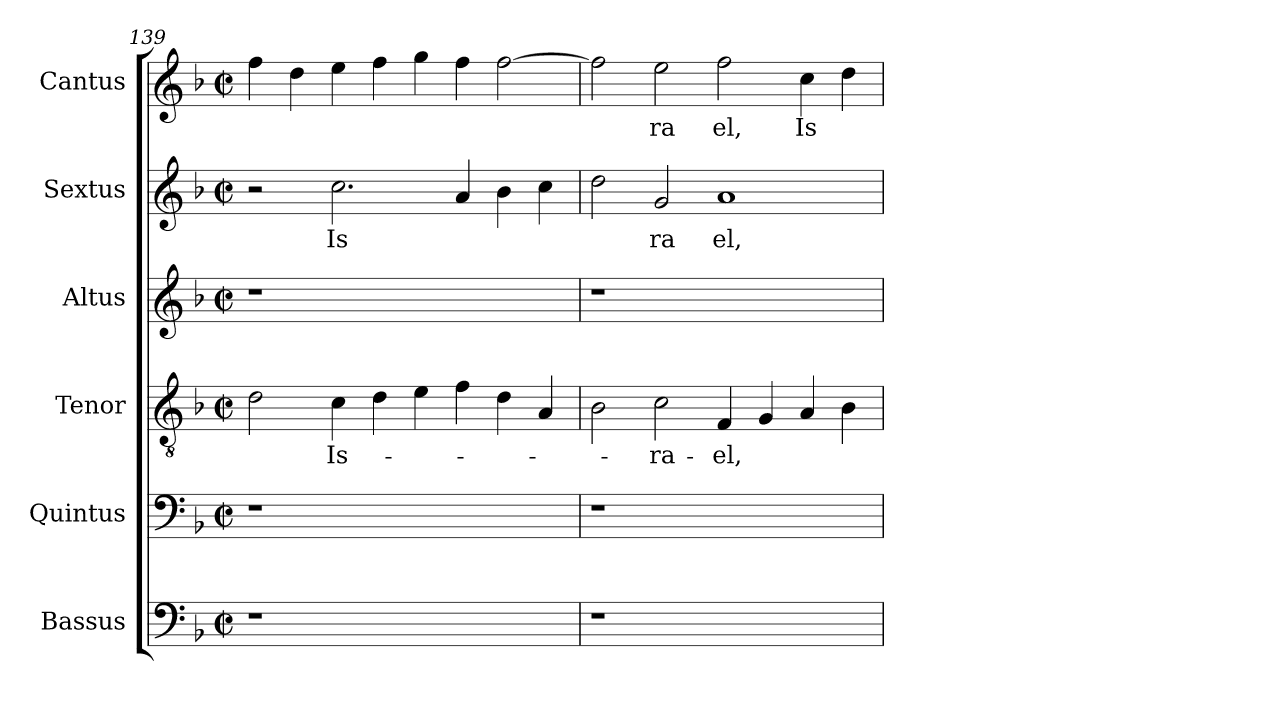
**kern	**kern	**kern	**text	**kern	**kern	**text	**kern	**text
*part6	*part5	*part4	*part4	*part3	*part2	*part2	*part1	*part1
*staff6	*staff5	*staff4	*staff4	*staff3	*staff2	*staff2	*staff1	*staff1
*I"Bassus	*I"Quintus	*I"Tenor	*	*I"Altus	*I"Sextus	*	*I"Cantus	*
*I'Bassus	*I'Quintus	*I'Tenor	*	*I'Altus	*I'Sextus	*	*I'Cantus	*
*clefF4	*clefF4	*clefGv2	*	*clefG2	*clefG2	*	*clefG2	*
*k[b-]	*k[b-]	*k[b-]	*	*k[b-]	*k[b-]	*	*k[b-]	*
*F:	*F:	*F:	*	*F:	*F:	*	*F:	*
*M2/2	*M2/2	*M2/2	*	*M2/2	*M2/2	*	*M2/2	*
*met(c|)	*met(c|)	*met(c|)	*	*met(c|)	*met(c|)	*	*met(c|)	*
=139	=139	=139	=139	=139	=139	=139	=139	=139
1r	1r	2d\	.	1r	2r	.	4ff\	.
.	.	.	.	.	.	.	4dd\	.
!	!	!	!LO:LY:b:cj	!	!	!LO:LY:b:cj	!	!
.	.	4c\	Is-	.	2.cc\	Is	4ee\	.
.	.	4d\	.	.	.	.	4ff\	.
1ryy	1ryy	4e\	.	1ryy	.	.	4gg\	.
.	.	4f\	.	.	4a/	.	4ff\	.
.	.	4d\	.	.	4b-\	.	[>2ff\	.
.	.	4A/	.	.	4cc\	.	.	.
=140	=140	=140	=140	=140	=140	=140	=140	=140
1r	1r	2B-\	.	1r	2dd\	.	2ff\]	.
!	!	!	!LO:LY:b:cj	!	!	!LO:LY:b:cj	!	!LO:LY:b:cj
.	.	2c\	-ra-	.	2g/	ra	2ee\	ra
!	!	!	!LO:LY:b:cj	!	!	!LO:LY:b:cj	!	!LO:LY:b:cj
1ryy	1ryy	4F/	-el,	1ryy	1a	el,	2ff\	el,
.	.	4G/	.	.	.	.	.	.
!	!	!	!	!	!	!	!	!LO:LY:b:cj
.	.	4A/	.	.	.	.	4cc\	Is
.	.	4B-\	.	.	.	.	4dd\	.
=	=	=	=	=	=	=	=	=
*-	*-	*-	*-	*-	*-	*-	*-	*-
